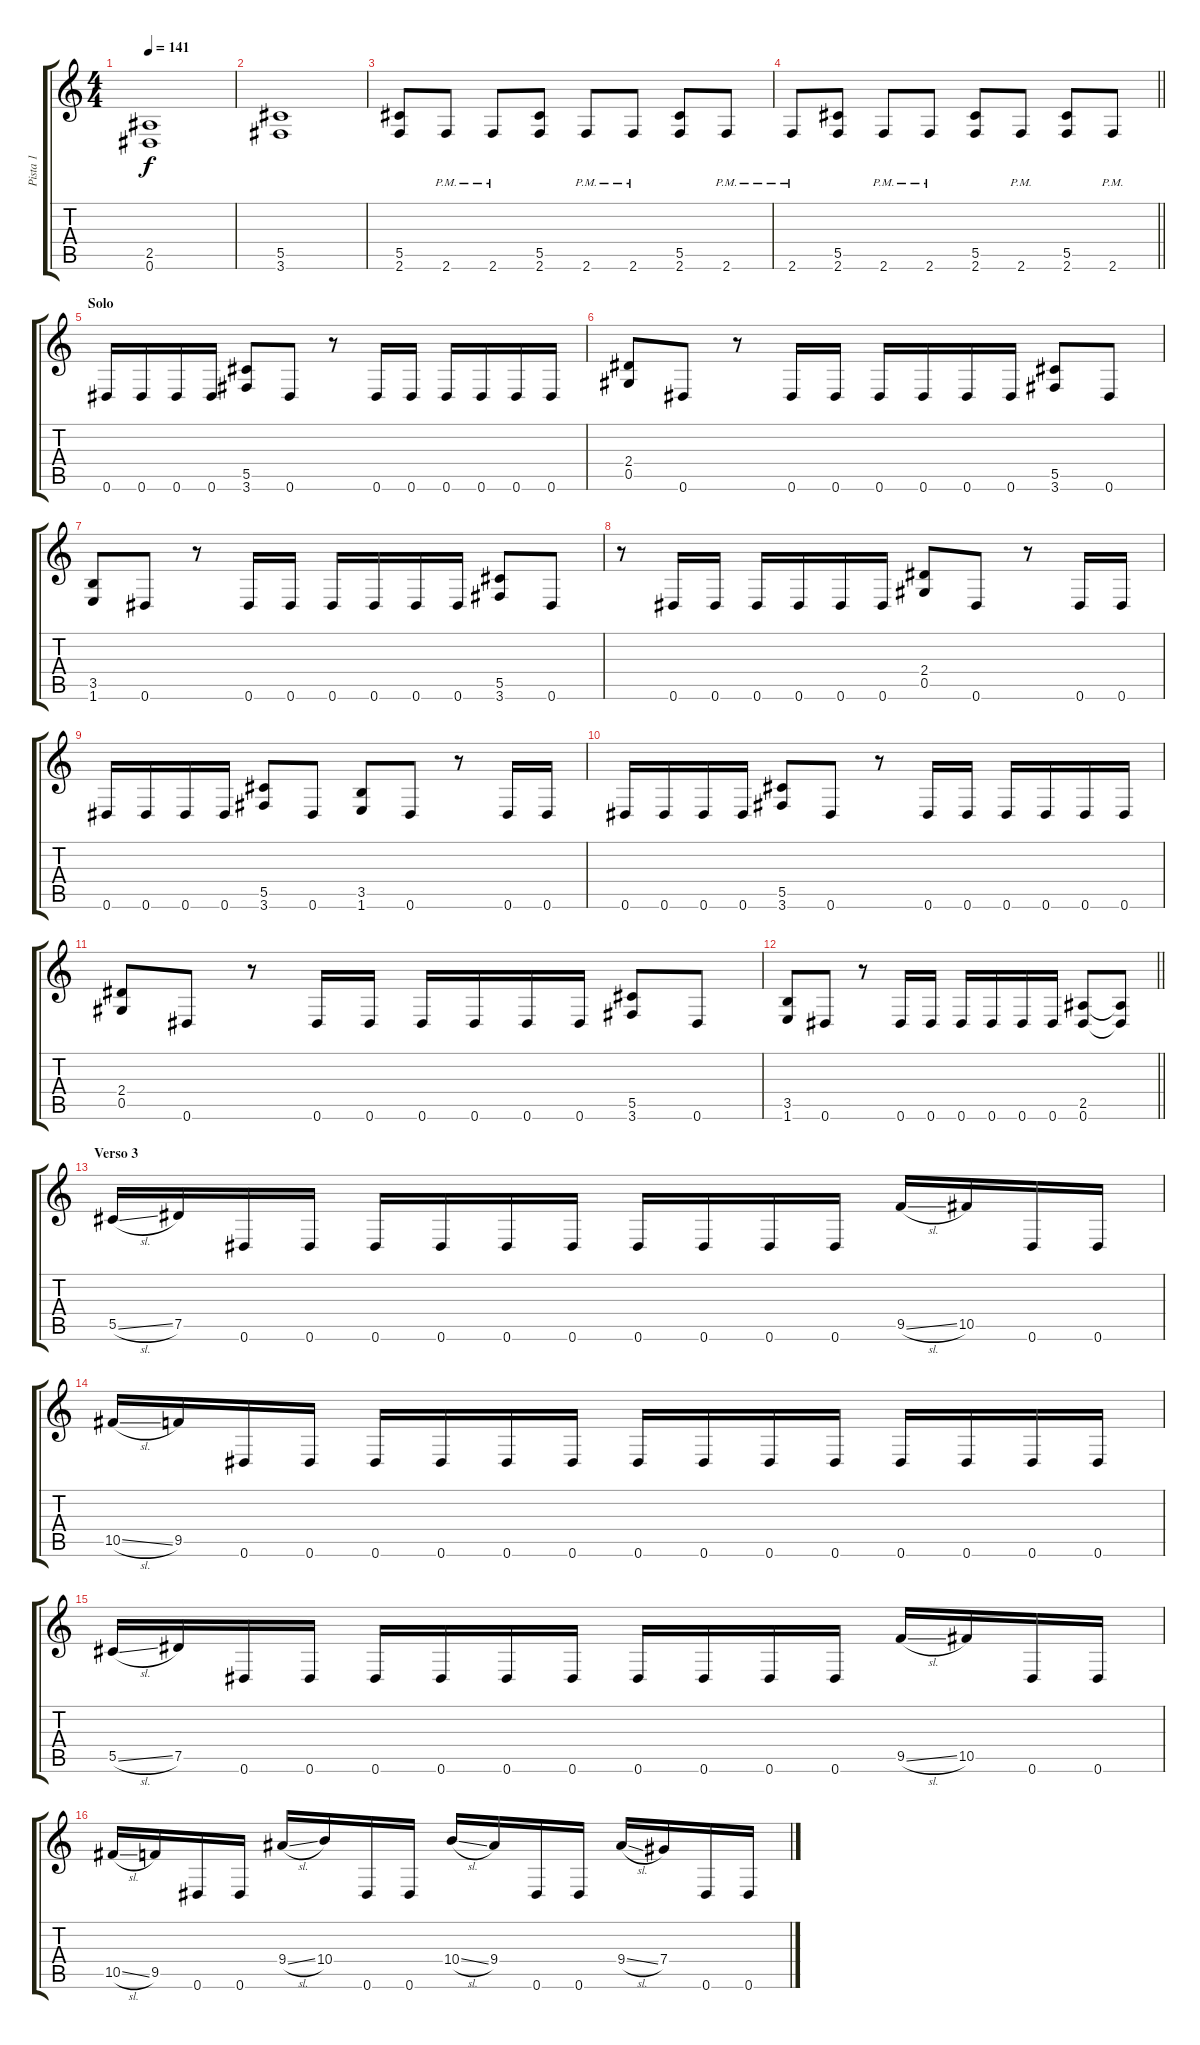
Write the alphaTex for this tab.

\track ("Pista 1" "Pista 1") {instrument distortionguitar}
\staff {score tabs}
\tuning (Eb4 Bb3 Gb3 Db3 Ab2 Eb2) {hide}
\ts (4 4)
\tempo 141
\clef g2
\ks c
(2.5 0.6).1{dy f} |
(5.5 3.6).1 |
(5.5 2.6).8 2.6{pm}.8 2.6{pm}.8 (5.5 2.6).8 2.6{pm}.8 2.6{pm}.8 (5.5 2.6).8 2.6{pm}.8 |
\barLineRight lightlight
2.6{pm}.8 (5.5 2.6).8 2.6{pm}.8 2.6{pm}.8 (5.5 2.6).8 2.6{pm}.8 (5.5 2.6).8 2.6{pm}.8 |
\section ("" "Solo")
0.6.16 0.6.16 0.6.16 0.6.16 (5.5 3.6).8 0.6.8 r.8 0.6.16 0.6.16 0.6.16 0.6.16 0.6.16 0.6.16 |
(2.4 0.5).8 0.6.8 r.8 0.6.16 0.6.16 0.6.16 0.6.16 0.6.16 0.6.16 (5.5 3.6).8 0.6.8 |
(3.5 1.6).8 0.6.8 r.8 0.6.16 0.6.16 0.6.16 0.6.16 0.6.16 0.6.16 (5.5 3.6).8 0.6.8 |
r.8 0.6.16 0.6.16 0.6.16 0.6.16 0.6.16 0.6.16 (2.4 0.5).8 0.6.8 r.8 0.6.16 0.6.16 |
0.6.16 0.6.16 0.6.16 0.6.16 (5.5 3.6).8 0.6.8 (3.5 1.6).8 0.6.8 r.8 0.6.16 0.6.16 |
0.6.16 0.6.16 0.6.16 0.6.16 (5.5 3.6).8 0.6.8 r.8 0.6.16 0.6.16 0.6.16 0.6.16 0.6.16 0.6.16 |
(2.4 0.5).8 0.6.8 r.8 0.6.16 0.6.16 0.6.16 0.6.16 0.6.16 0.6.16 (5.5 3.6).8 0.6.8 |
\barLineRight lightlight
(3.5 1.6).8 0.6.8 r.8 0.6.16 0.6.16 0.6.16 0.6.16 0.6.16 0.6.16 (2.5 0.6).8 (2.5{t} 0.6{t}).8 |
\section ("" "Verso 3")
5.5{sl}.16 7.5.16 0.6.16 0.6.16 0.6.16 0.6.16 0.6.16 0.6.16 0.6.16 0.6.16 0.6.16 0.6.16 9.5{sl}.16 10.5.16 0.6.16 0.6.16 |
10.5{sl}.16 9.5.16 0.6.16 0.6.16 0.6.16 0.6.16 0.6.16 0.6.16 0.6.16 0.6.16 0.6.16 0.6.16 0.6.16 0.6.16 0.6.16 0.6.16 |
5.5{sl}.16 7.5.16 0.6.16 0.6.16 0.6.16 0.6.16 0.6.16 0.6.16 0.6.16 0.6.16 0.6.16 0.6.16 9.5{sl}.16 10.5.16 0.6.16 0.6.16 |
10.5{sl}.16 9.5.16 0.6.16 0.6.16 9.4{sl}.16 10.4.16 0.6.16 0.6.16 10.4{sl}.16 9.4.16 0.6.16 0.6.16 9.4{sl}.16 7.4.16 0.6.16 0.6.16
